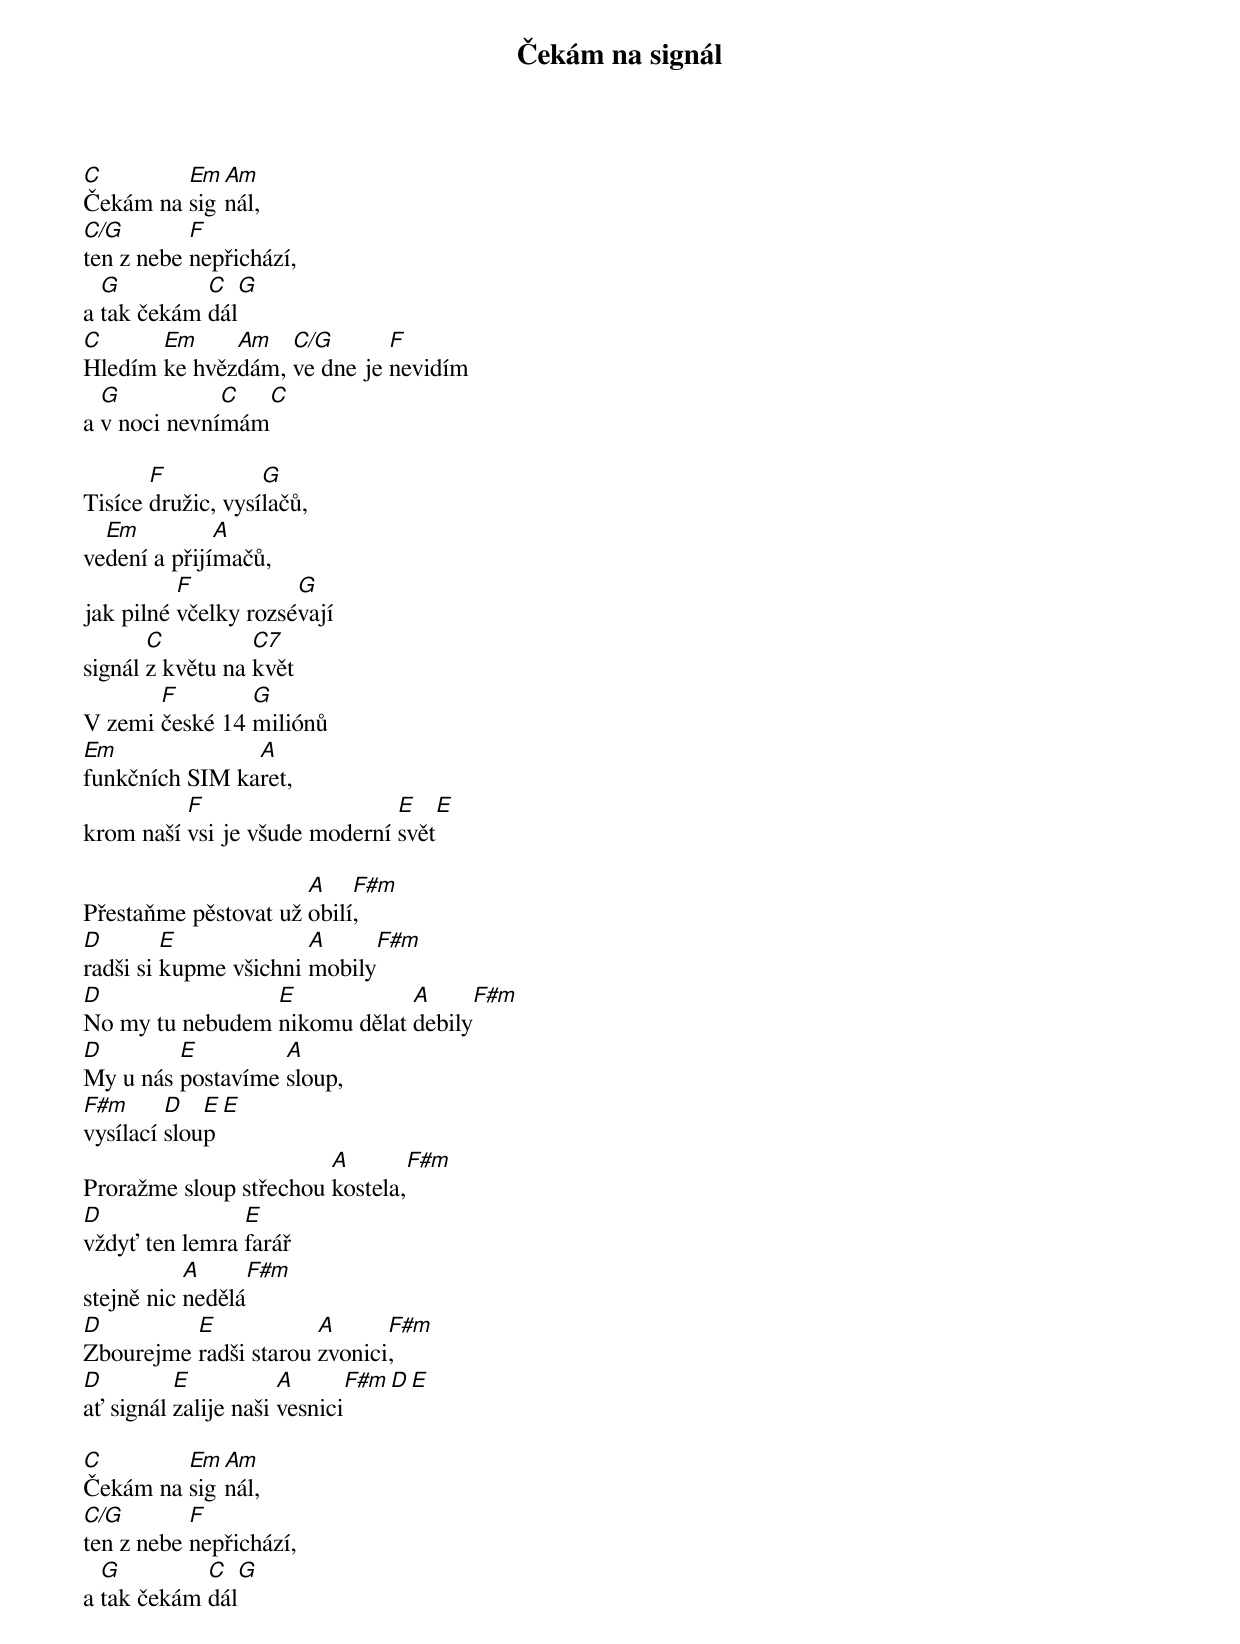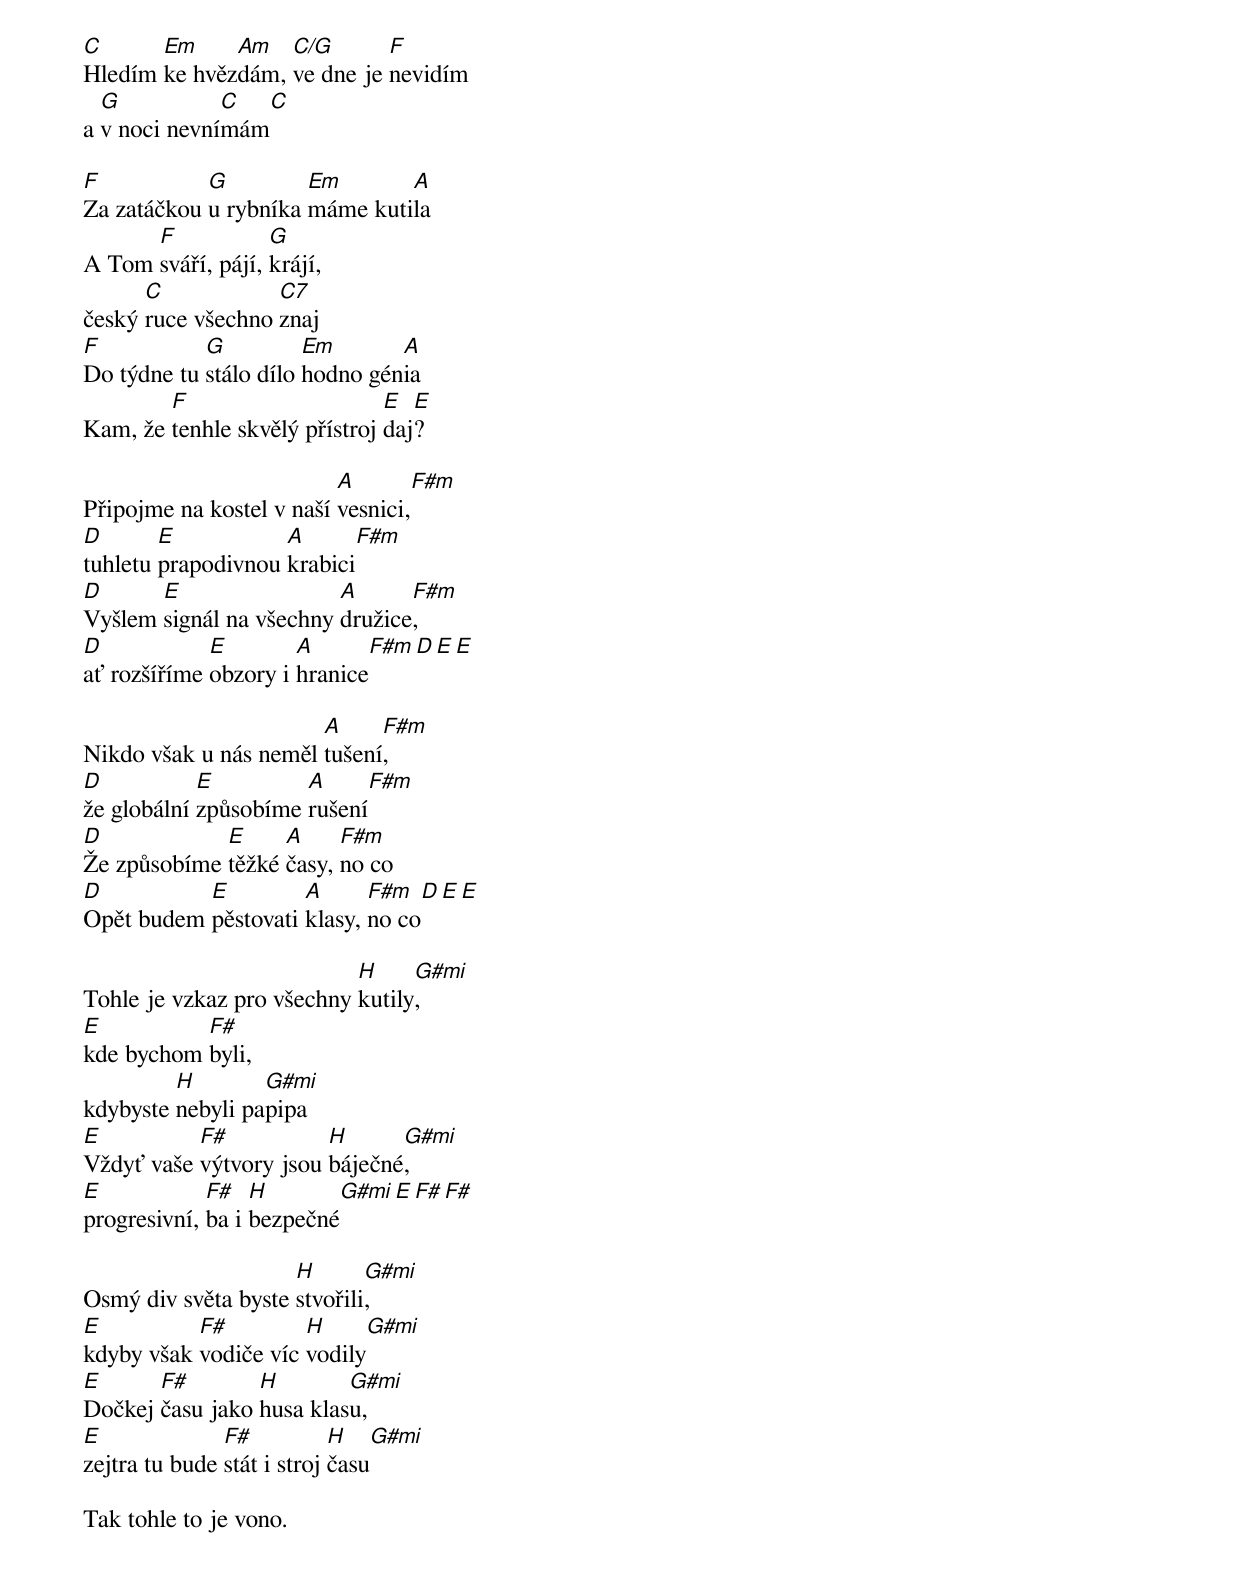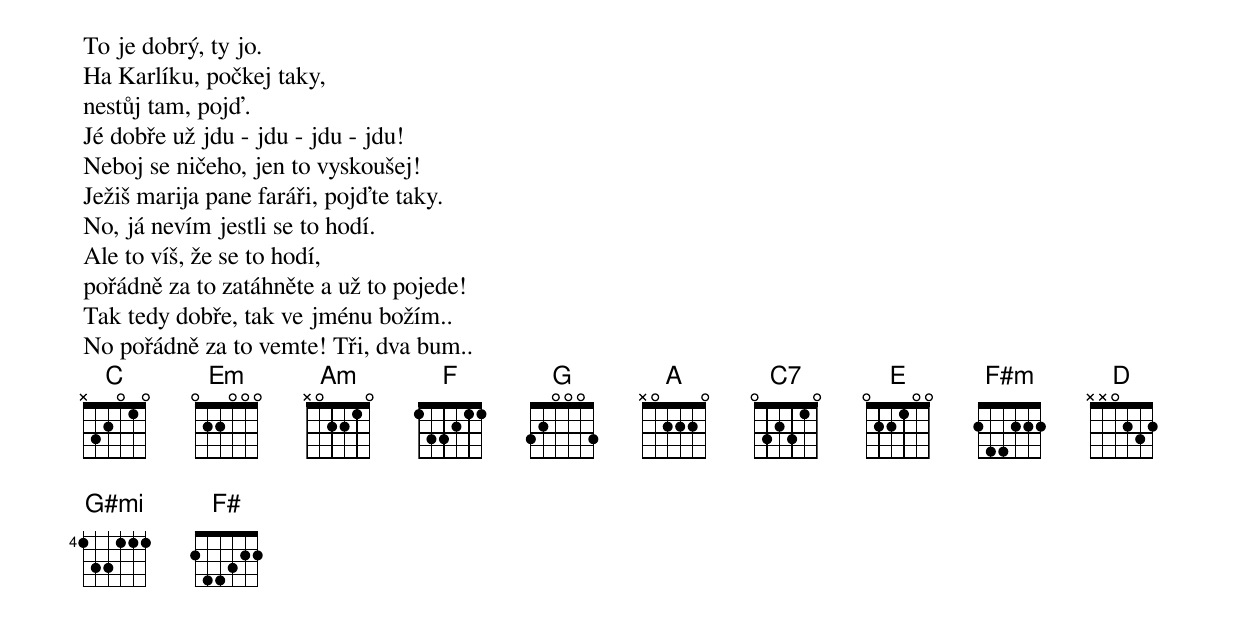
{title: Čekám na signál}
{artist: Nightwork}

[C]Čekám na [Em]sig[Am]nál,
[C/G]ten z nebe [F]nepřichází,
a [G]tak čekám [C]dál[G]
[C]Hledím [Em]ke hvěz[Am]dám, [C/G]ve dne je [F]nevidím
a [G]v noci nevní[C]mám[C]

Tisíce [F]družic, vysí[G]lačů,
ve[Em]dení a přijí[A]mačů,
jak pilné [F]včelky rozsé[G]vají
signál [C]z květu na [C7]květ
V zemi [F]české 14 [G]miliónů
[Em]funkčních SIM ka[A]ret,
krom naší [F]vsi je všude moderní [E]svět[E]

Přestaňme pěstovat už [A]obilí[F#m],
[D]radši si [E]kupme všichni [A]mobily[F#m]
[D]No my tu nebudem [E]nikomu dělat [A]debily[F#m]
[D]My u nás [E]postavíme [A]sloup,
[F#m]vysílací [D]slou[E]p[E]
Proražme sloup střechou [A]kostela,[F#m]
[D]vždyť ten lemra [E]farář
stejně nic [A]nedělá[F#m]
[D]Zbourejme [E]radši starou [A]zvonici[F#m],
[D]ať signál [E]zalije naši [A]vesnici[F#m][D][E]

[C]Čekám na [Em]sig[Am]nál,
[C/G]ten z nebe [F]nepřichází,
a [G]tak čekám [C]dál[G]
[C]Hledím [Em]ke hvěz[Am]dám, [C/G]ve dne je [F]nevidím
a [G]v noci nevní[C]mám[C]

[F]Za zatáčkou [G]u rybníka [Em]máme kuti[A]la
A Tom [F]sváří, pájí, [G]krájí,
český [C]ruce všechno [C7]znaj
[F]Do týdne tu [G]stálo dílo [Em]hodno gén[A]ia
Kam, že [F]tenhle skvělý přístroj [E]daj[E]?

Připojme na kostel v naší [A]vesnici,[F#m]
[D]tuhletu [E]prapodivnou [A]krabici[F#m]
[D]Vyšlem [E]signál na všechny [A]družice[F#m],
[D]ať rozšíříme [E]obzory i [A]hranice[F#m][D][E][E]

Nikdo však u nás neměl [A]tušení[F#m],
[D]že globální [E]způsobíme [A]rušení[F#m]
[D]Že způsobíme [E]těžké [A]časy, [F#m]no co
[D]Opět budem [E]pěstovati [A]klasy, [F#m]no co[D][E][E]

Tohle je vzkaz pro všechny [H]kutily[G#mi],
[E]kde bychom [F#]byli,
kdybyste [H]nebyli pa[G#mi]pipa
[E]Vždyť vaše [F#]výtvory jsou [H]báječné[G#mi],
[E]progresivní, [F#]ba i [H]bezpečné[G#mi][E][F#][F#]

Osmý div světa byste [H]stvořili[G#mi],
[E]kdyby však [F#]vodiče víc [H]vodily[G#mi]
[E]Dočkej [F#]času jako [H]husa klas[G#mi]u,
[E]zejtra tu bude [F#]stát i stroj [H]času[G#mi]

Tak tohle to je vono.
To je dobrý, ty jo.
Ha Karlíku, počkej taky,
nestůj tam, pojď.
Jé dobře už jdu - jdu - jdu - jdu!
Neboj se ničeho, jen to vyskoušej!
Ježiš marija pane faráři, pojďte taky.
No, já nevím jestli se to hodí.
Ale to víš, že se to hodí,
pořádně za to zatáhněte a už to pojede!
Tak tedy dobře, tak ve jménu božím..
No pořádně za to vemte! Tři, dva bum..
